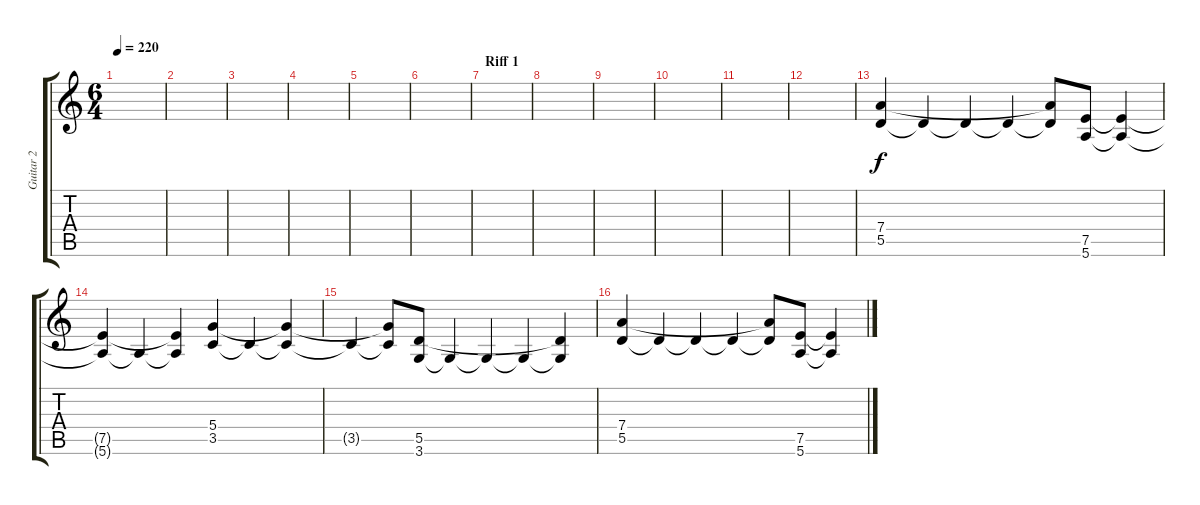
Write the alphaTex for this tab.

\track ("Guitar 2" "Guitar 2") {instrument distortionguitar}
\staff {score tabs}
\tuning (E4 B3 G3 D3 A2 E2) {hide}
\ts (6 4)
\tempo 220
\clef g2
\ks c
|
|
|
|
|
|
\section ("" "Riff 1")
|
|
|
|
|
|
(7.4 5.5).4 5.5{t}.4 5.5{t}.4 5.5{t}.4 (7.4{t} 5.5{t}).8 (7.5 5.6).8 (7.5{t} 5.6{t}).4 |
(7.5{t} 5.6{t}).4 5.6{t}.4 (7.5{t} 5.6{t}).4 (5.4 3.5).4 3.5{t}.4 (5.4{t} 3.5{t}).4 |
3.5{t}.4 (5.4{t} 3.5{t}).8 (5.5 3.6).8 3.6{t}.4 3.6{t}.4 3.6{t}.4 (5.5{t} 3.6{t}).4 |
(7.4 5.5).4 5.5{t}.4 5.5{t}.4 5.5{t}.4 (7.4{t} 5.5{t}).8 (7.5 5.6).8 (7.5{t} 5.6{t}).4
